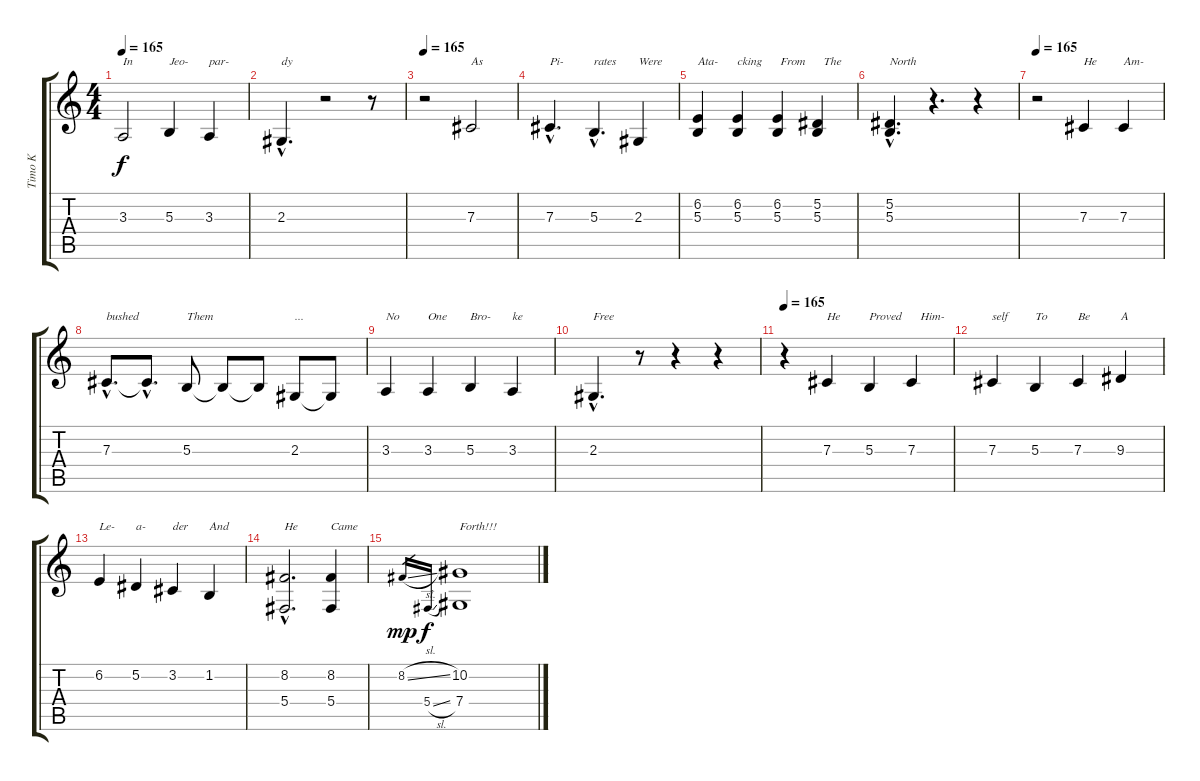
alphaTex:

\track ("Timo K" "Timo K") {instrument lead2sawtooth}
\staff {score tabs}
\tuning (Eb4 Bb3 Gb3 Db3 Ab2 Eb2) {hide}
\ts (4 4)
\tempo 165
\clef g2
\ks c
3.3.2{txt "In" dy f} 5.3.4{txt "Jeo-"} 3.3.4{txt "par-"} |
2.3{hac}.4{d txt "dy"} r.2 r.8 |
\tempo 165
r.2 7.3.2{txt "As"} |
7.3{hac}.4{d txt "Pi-"} 5.3{hac}.4{d txt "rates"} 2.3.4{txt "Were"} |
(6.2 5.3).4{txt "Ata-"} (6.2 5.3).4{txt "cking"} (6.2 5.3).4{txt " From"} (5.2 5.3).4{txt "  The"} |
(5.2{hac} 5.3{hac}).4{d txt "North"} r.4{d} r.4 |
\tempo 165
r.2 7.3.4{txt "He "} 7.3.4{txt "Am-"} |
7.3{hac}.8{d txt "bushed"} 7.3{hac t}.8{d} 5.3.8{txt "Them"} 5.3{t}.8 5.3{t}.8 2.3.8{txt "..."} 2.3{t}.8 |
3.3.4{txt "No "} 3.3.4{txt "One"} 5.3.4{txt "Bro-"} 3.3.4{txt "ke"} |
2.3{hac}.4{d txt "Free"} r.8 r.4 r.4 |
\tempo 165
r.4 7.3.4{txt "He"} 5.3.4{txt "Proved"} 7.3.4{txt "   Him-"} |
7.3.4{txt "self"} 5.3.4{txt "To"} 7.3.4{txt "Be"} 9.3.4{txt "A"} |
6.2.4{txt "Le-"} 5.2.4{txt "a-"} 3.2.4{txt "der"} 1.2.4{txt "And"} |
(8.2{hac} 5.4{hac}).2{d txt "He "} (8.2 5.4).4{txt "Came"} |
8.2{sl}.16{gr dy mp} 5.4{sl}.16{gr dy f} (10.2 7.4).1{txt "Forth!!!"}
